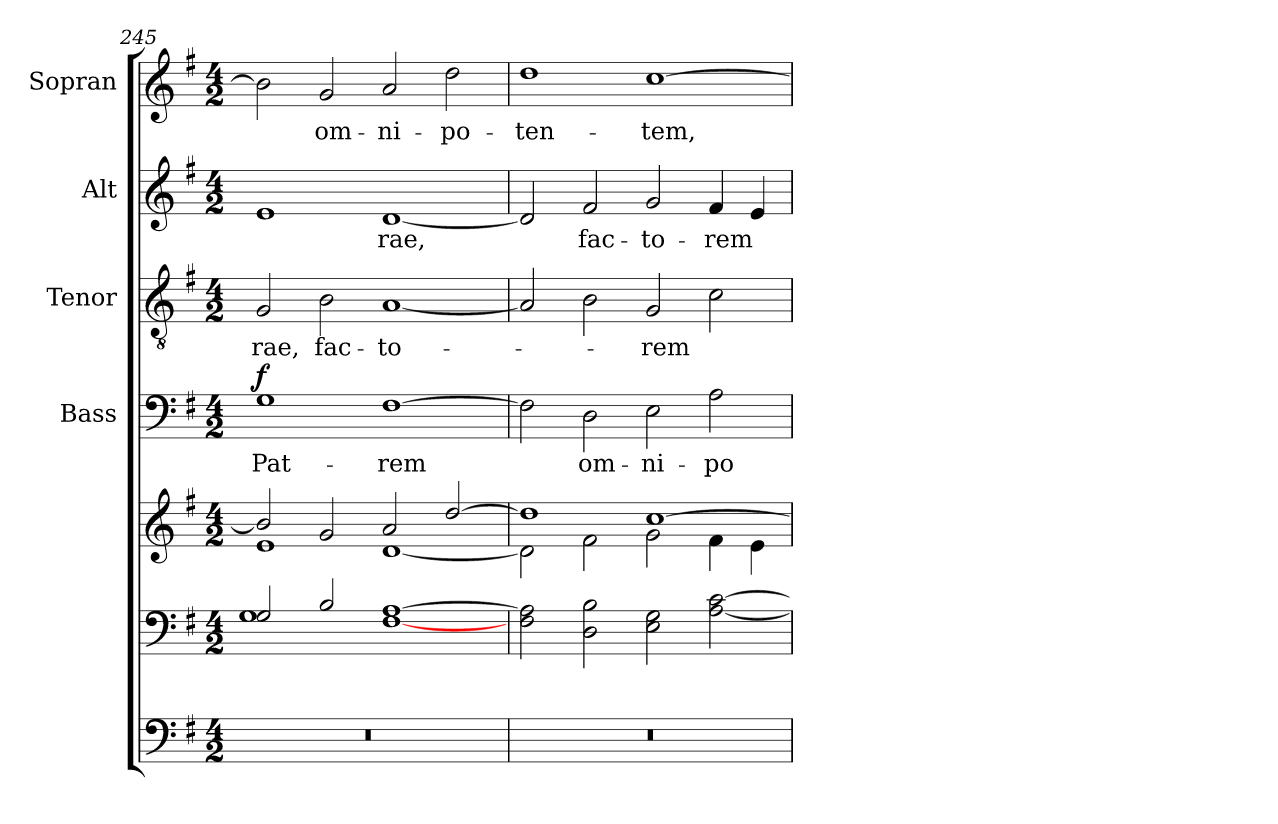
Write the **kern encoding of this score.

**kern	**kern	**kern	**kern	**text	**dynam	**kern	**text	**kern	**text	**kern	**text
*part6	*part5	*part5	*part4	*part4	*part4	*part3	*part3	*part2	*part2	*part1	*part1
*staff7	*staff6	*staff5	*staff4	*staff4	*staff4	*staff3	*staff3	*staff2	*staff2	*staff1	*staff1
*	*	*	*I"Bass	*	*	*I"Tenor	*	*I"Alt	*	*I"Sopran	*
*	*	*	*I'B.	*	*	*I'T.	*	*I'A.	*	*I'S.	*
*clefF4	*clefF4	*clefG2	*clefF4	*	*	*clefGv2	*	*clefG2	*	*clefG2	*
*k[f#]	*k[f#]	*k[f#]	*k[f#]	*	*	*k[f#]	*	*k[f#]	*	*k[f#]	*
*G:	*G:	*G:	*G:	*	*	*G:	*	*G:	*	*G:	*
*M4/2	*M4/2	*M4/2	*M4/2	*	*	*M4/2	*	*M4/2	*	*M4/2	*
=245	=245	=245	=245	=245	=245	=245	=245	=245	=245	=245	=245
*	*^	*^	*	*	*	*	*	*	*	*	*
!	!	!	!	!	!	!LO:LY:b	!LO:DY:a	!	!LO:LY:b	!	!	!	!
0r	2G/	1G	2b/]	1e	1G	Pat-	f	2G/	-rae,	1e	.	2b\]	.
!	!	!	!	!	!	!	!	!	!LO:LY:b	!	!	!	!LO:LY:b
.	2B/	.	2g/	.	.	.	.	2B\	fac-	.	.	2g/	om-
!	!	!	!	!	!	!LO:LY:b	!	!	!LO:LY:b	!	!LO:LY:b	!	!LO:LY:b
.	[>1A	[<1F#	2a/	[<1d	[1F#	-rem	.	[1A	-to-	[1d	-rae,	2a/	-ni-
!	!	!	!	!	!	!	!	!	!	!	!	!	!LO:LY:b
.	.	.	[>2dd/	.	.	.	.	.	.	.	.	2dd\	-po-
*	*v	*v	*	*	*	*	*	*	*	*	*	*	*
!!LO:LB:g=z
=246	=246	=246	=246	=246	=246	=246	=246	=246	=246	=246	=246	=246
!	!	!	!	!	!	!	!	!	!	!	!	!LO:LY:b
0r	2F#\ 2A\]	1dd]	2d\]	2F#\]	.	.	2A/]	.	2d/]	.	1dd	-ten-
!	!	!	!	!	!LO:LY:b	!	!	!	!	!LO:LY:b	!	!
.	2D\ 2B\	.	2f#\	2D\	om-	.	2B\	.	2f#/	fac-	.	.
!	!	!	!	!	!LO:LY:b	!	!	!LO:LY:b	!	!LO:LY:b	!	!LO:LY:b
.	2E\ 2G\	[>1cc	2g\	2E\	-ni-	.	2G/	-rem	2g/	-to-	[1cc	-tem,
!	!	!	!	!	!LO:LY:b	!	!	!	!	!LO:LY:b	!	!
.	[2A\ [2c\	.	4f#\	2A\	-po-	.	2c\	.	4f#/	-rem	.	.
.	.	.	4e\	.	.	.	.	.	4e/	.	.	.
*	*	*v	*v	*	*	*	*	*	*	*	*	*
=	=	=	=	=	=	=	=	=	=	=	=
*-	*-	*-	*-	*-	*-	*-	*-	*-	*-	*-	*-
